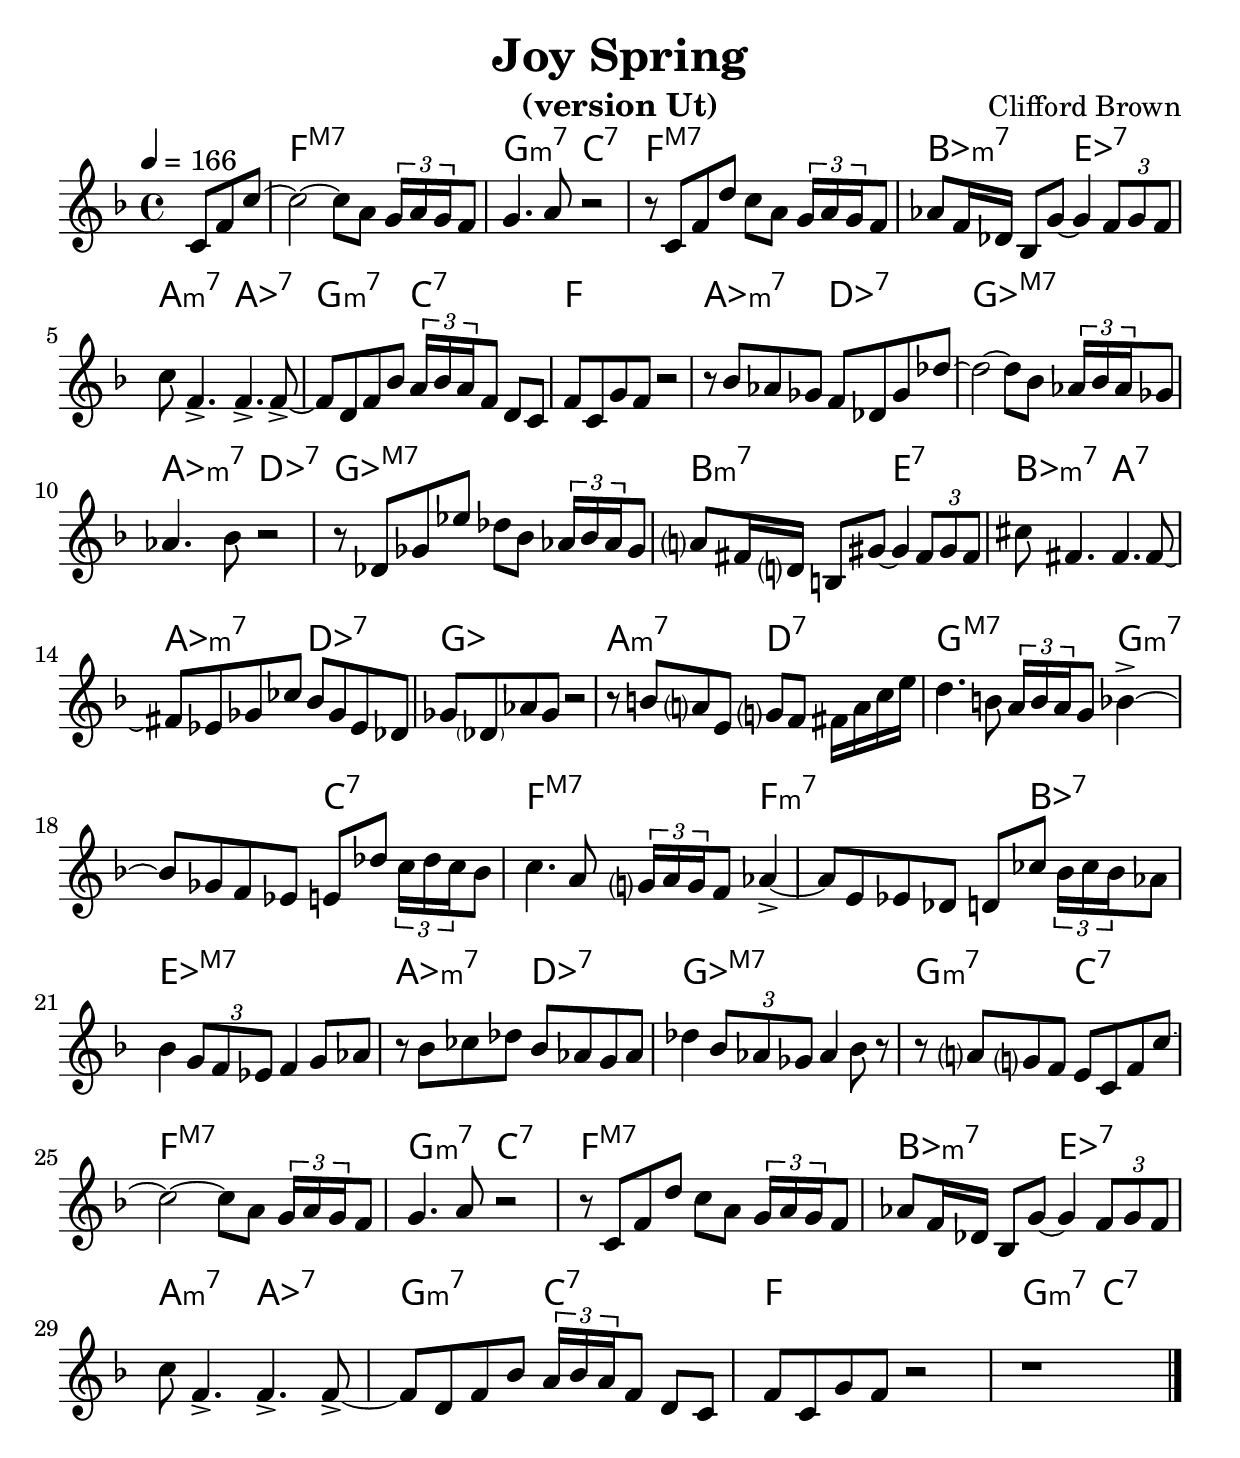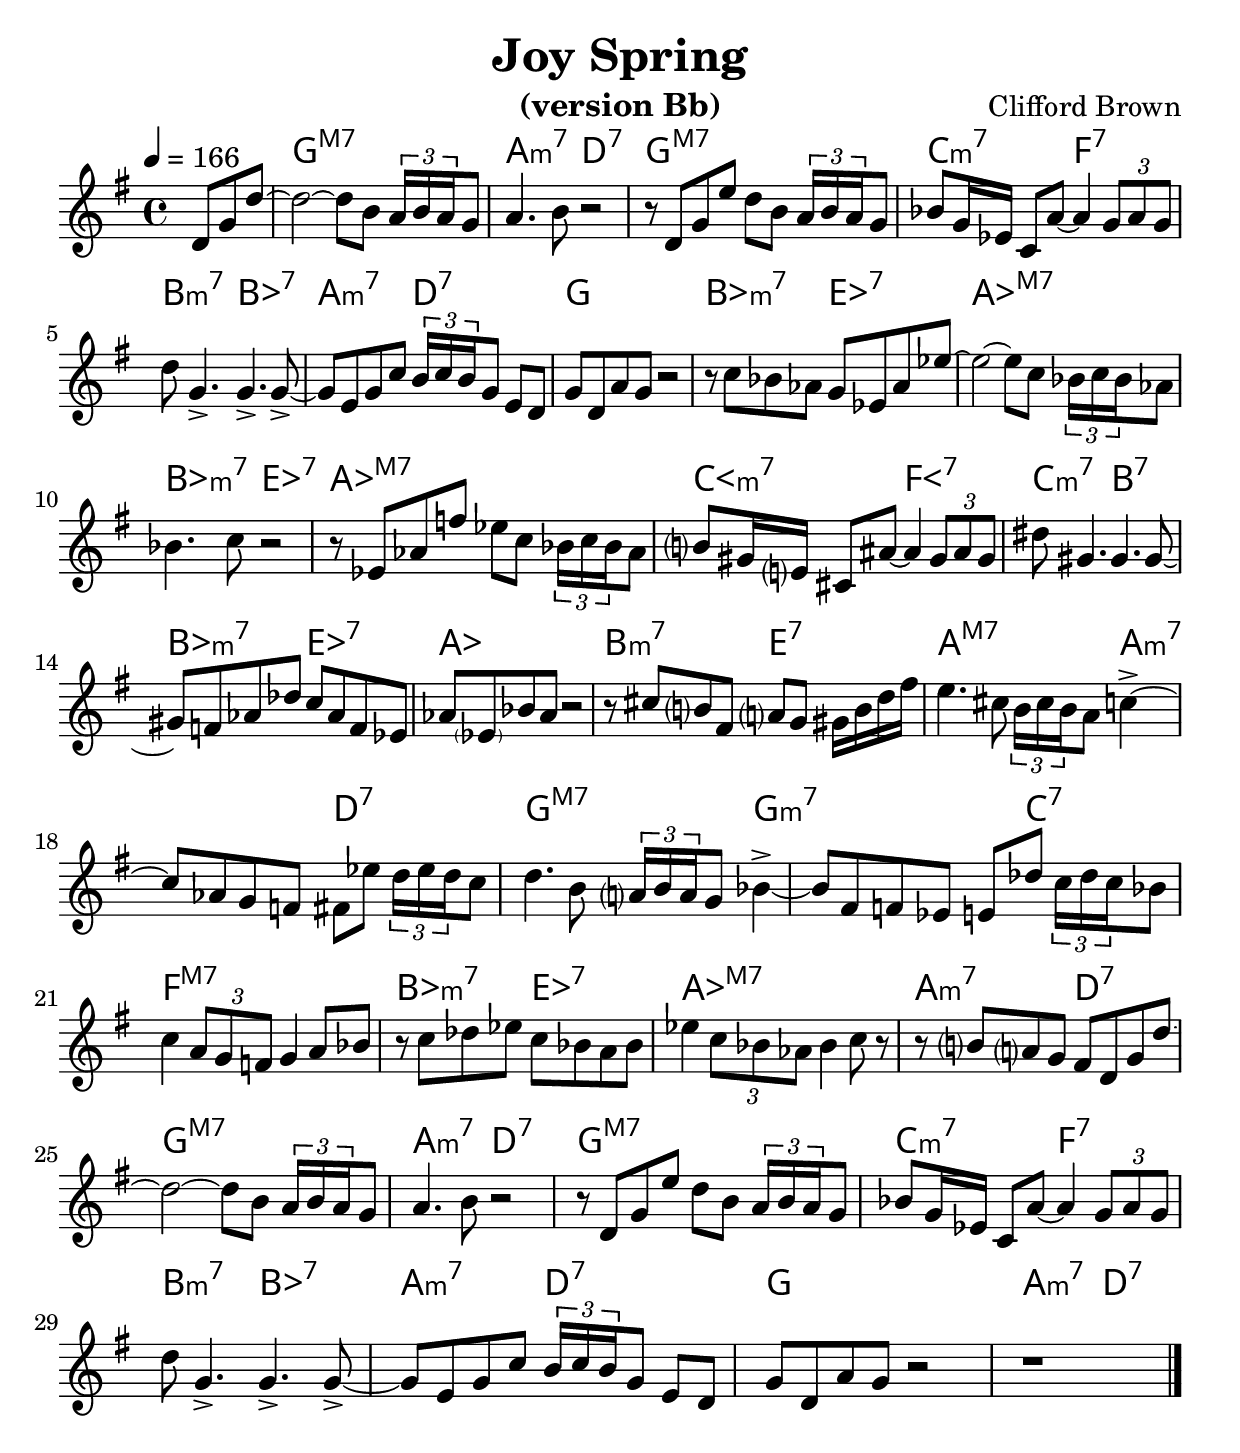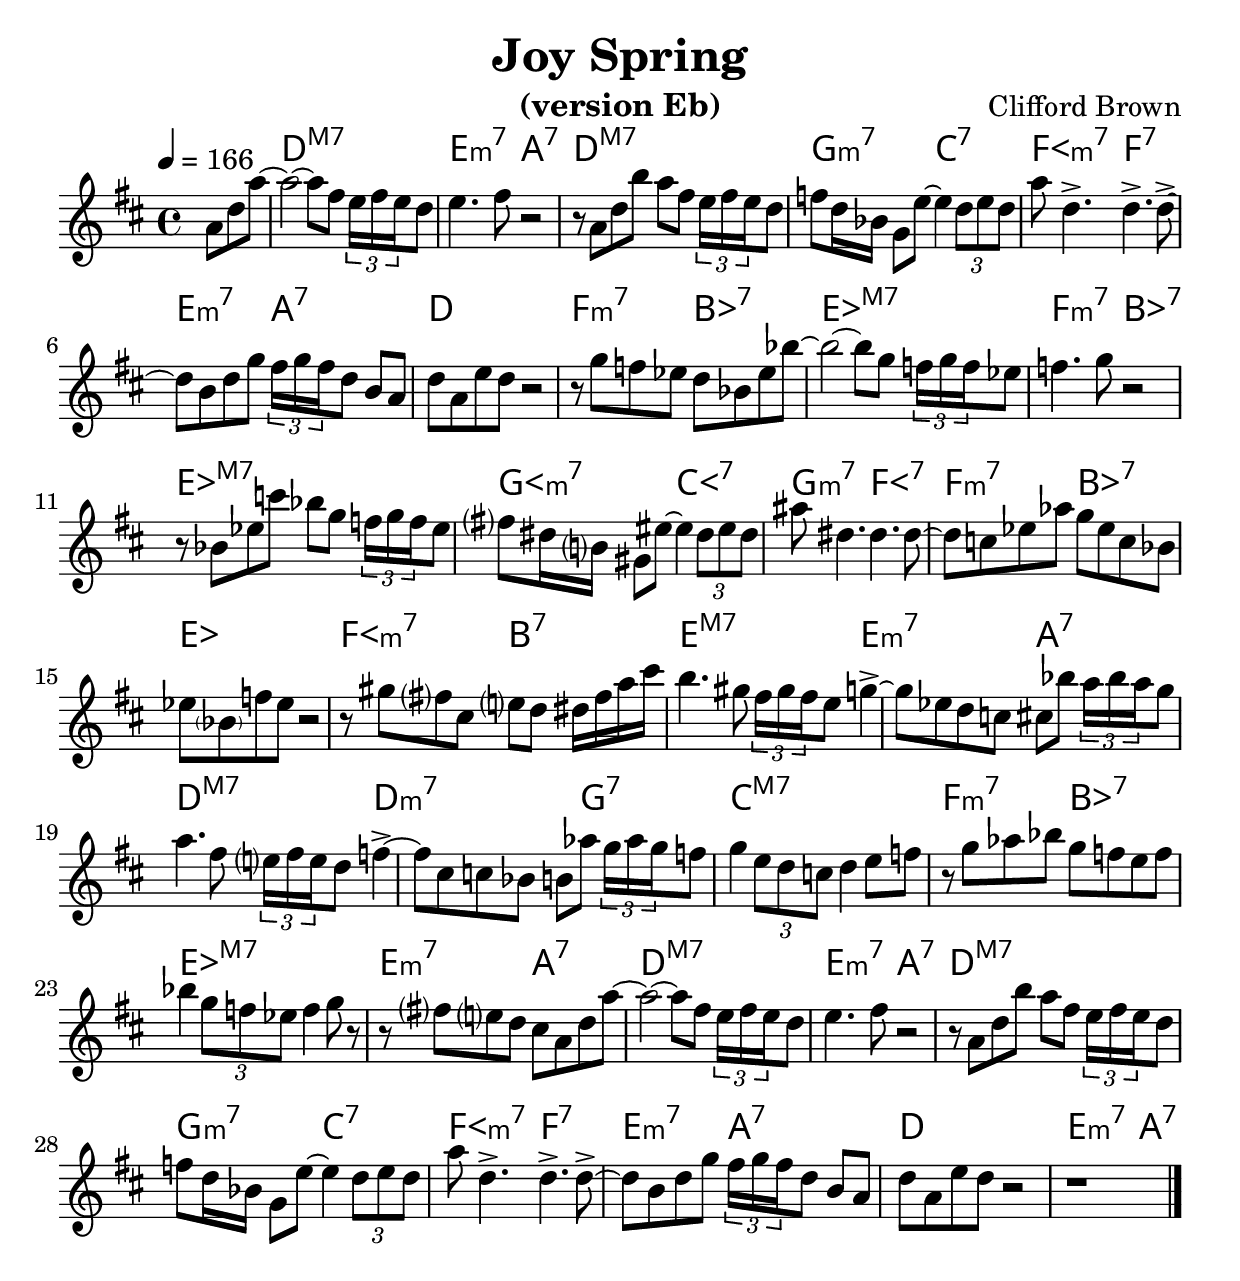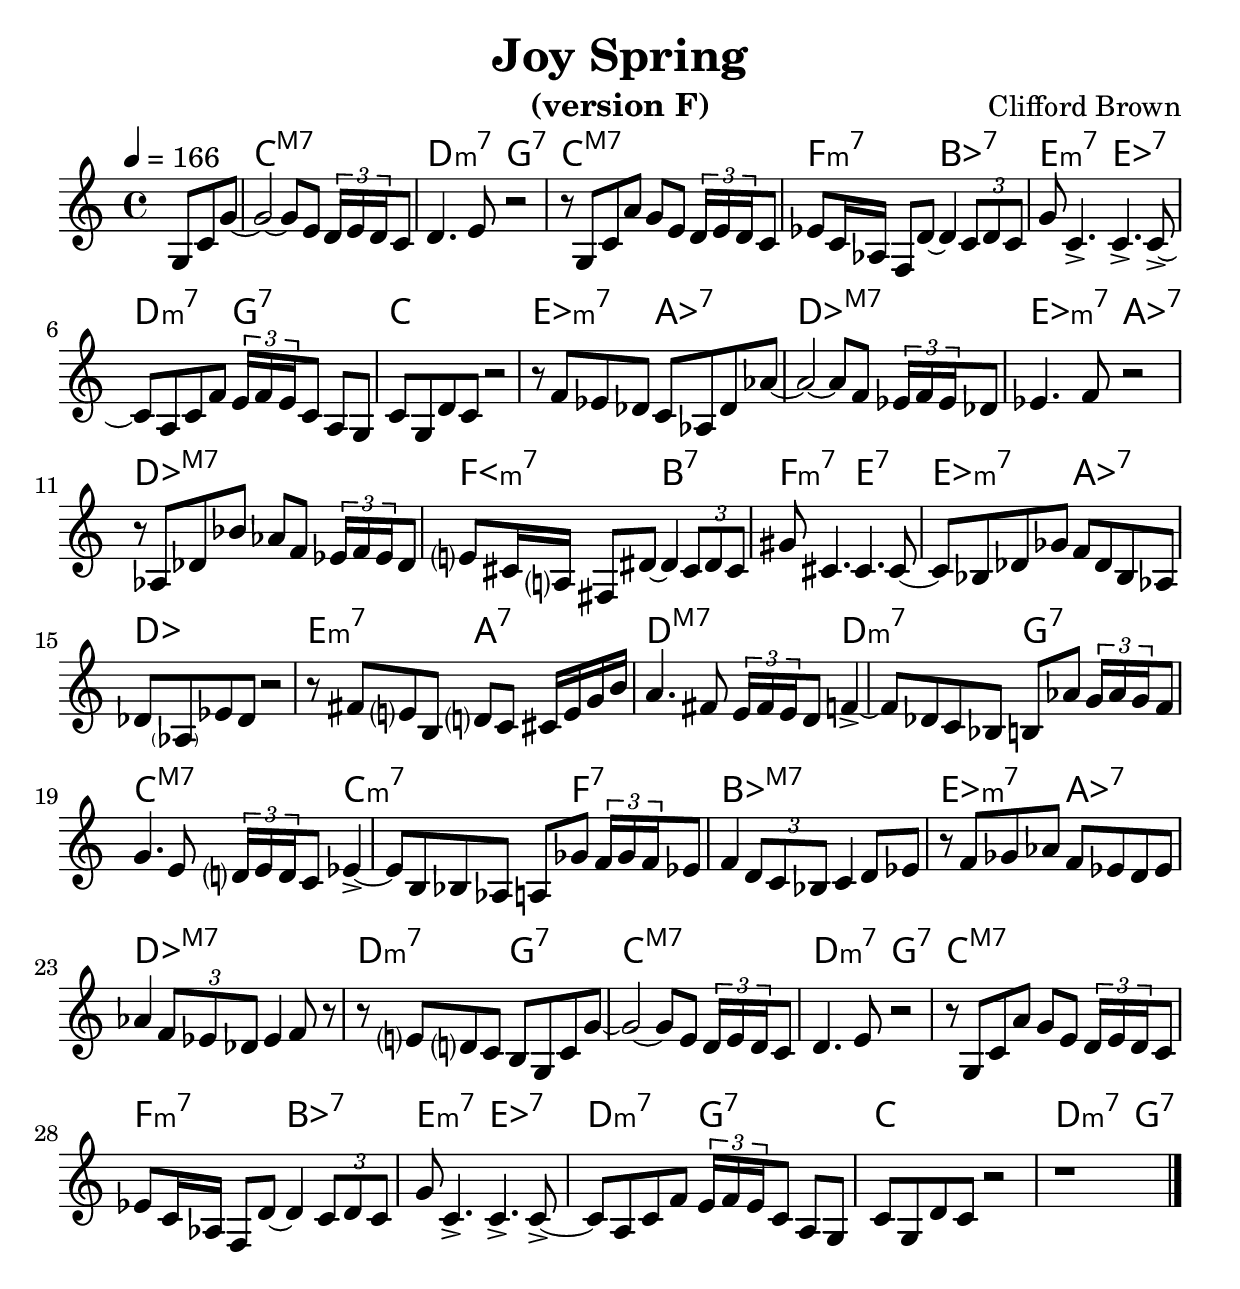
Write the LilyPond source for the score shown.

% Created on Mon Sep 20 15:23:38 CEST 2010
\version "2.22.0"

#(set-global-staff-size 25)
#(set-default-paper-size "a4")

\include "utils/AccordsJazzDefs.ly"

\paper { indent = 0\cm} 

\header {
	title = "Joy Spring" 
 	composer = "Clifford Brown"
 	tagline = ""

}


accords = \chords {
	\partial 4. s4.
	f1:maj7 g2:m7 c:7 f1:maj7 bes2:m7 es:7
	a:m7 aes:7 g:m7 c:7 f1 aes2:m7 des:7
	ges1:maj7 aes2:m7 des:7 ges1:maj7 b2:m7 e:7
	bes:m7 a:7 aes:m7 des:7 ges1 a2:m7 d:7
	g2.:maj7 g:m7 c2:7 f2.:maj7 f:m7 s8 bes4.:7
	es1:maj7 aes2:m7 des:7 ges1:maj7 g2:m7 c:7
	f1:maj7 g2:m7 c:7 f1:maj7 bes2:m7 es:7
	a:m7 aes:7 g:m7 c:7 f1 g2:m7 c:7
	
%	c1:m7.5+.9+ % un accord
%	es:m7 % un deuxiÃ¨me
}

staffViolon = \new Staff {
	\time 4/4
	\tempo 4 = 166 
	\set Staff.midiInstrument = "trumpet"
	\key f \major
	\clef treble
	\accidentalStyle modern-cautionary
	\relative c' { 	
 % Type notes here 
\compressEmptyMeasures
%\set Timing.beamExceptions = #'()
\partial 4. c8 f c'~
c2~ c8 a \tuplet 3/2 {g16 a g} f8 g4. a8 r2
r8 c, f d' c a \tuplet 3/2 {g16 a g} f8 aes f16 des bes8 g'~ g4 \tuplet 3/2 {f8 g f}
c' f,4.-> f-> f8->~ f d f bes \tuplet 3/2 {a16 bes a} f8 d c f c g' f r2
r8 bes aes ges f des ges des'~ des2~ des8 bes \tuplet 3/2 {aes16 bes aes} ges8 aes4. bes8 r2
r8 des, ges es' des bes \tuplet 3/2 {aes16 bes aes} ges8 a fis16 d b8 gis'~ gis4 \tuplet 3/2 {fis8 gis fis}
cis' fis,4. fis fis8~ fis es ges ces bes ges es des ges \parenthesize des aes' ges r2
r8 b a e g f fis16 a c e d4. b8 \tuplet 3/2 {a16 b a} g8 bes4->~
bes8 ges f es e des' \tuplet 3/2 {c16 des c} bes8 c4. a8 \tuplet 3/2 {g16 a g} f8 aes4->~
aes8 e es des d ces' \tuplet 3/2 {bes16 ces bes} aes8 bes4 \tuplet 3/2 {g8 f es} f4 g8 aes
r bes ces des bes aes g aes des4 \tuplet 3/2 {bes8 aes ges} aes4 bes8 r
r a g f e c f c'~
c2~ c8 a \tuplet 3/2 {g16 a g} f8 g4. a8 r2
r8 c, f d' c a \tuplet 3/2 {g16 a g} f8 aes f16 des bes8 g'~ g4 \tuplet 3/2 {f8 g f}
c' f,4.-> f-> f8->~ f d f bes \tuplet 3/2 {a16 bes a} f8 d c f c g' f r2
r1
\bar "|."
%c4^\markup{Essai} cis c cis
%\mark \markup {\musicglyph "scripts.coda" }
%c cis c c \break
%\mark \markup { \column % vspace avant solos si besoin
%  { " " 
%    " " 
%    " "
%  " "
%  " "}
% } 
% c c c c c c c c
	}
}

theme=\staffViolon

\include "utils/books.ly"